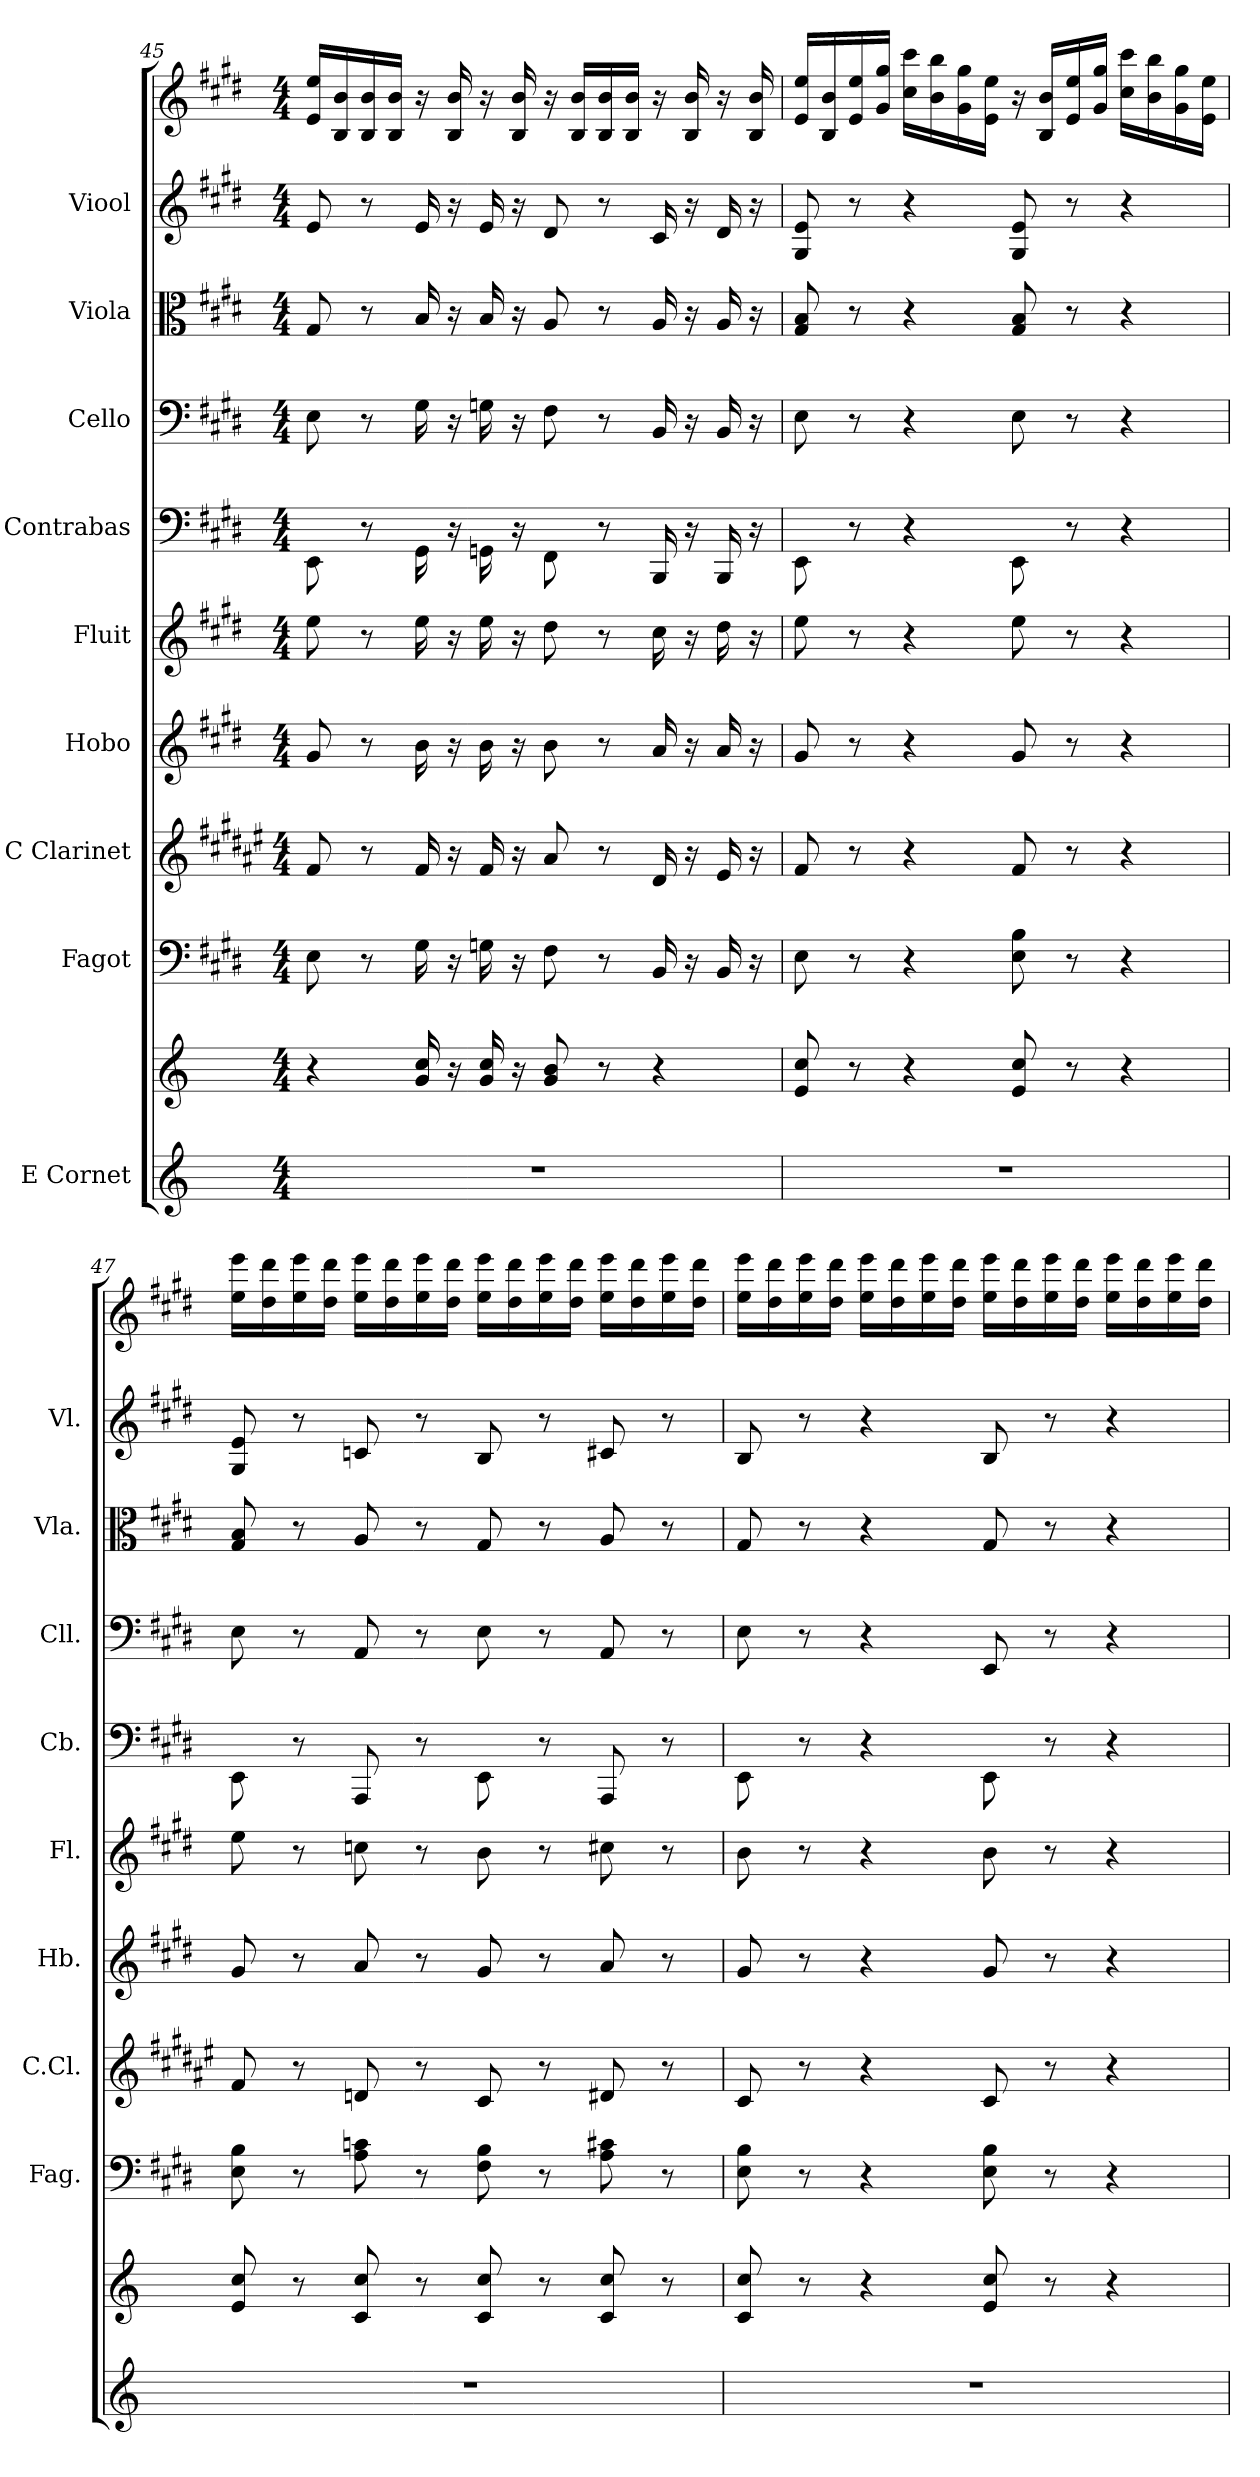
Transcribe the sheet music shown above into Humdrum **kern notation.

**kern	**kern	**kern	**kern	**kern	**kern	**kern	**kern	**kern	**kern	**kern
*part9	*part9	*part8	*part7	*part6	*part5	*part4	*part3	*part2	*part1	*part1
*staff11	*staff10	*staff9	*staff8	*staff7	*staff6	*staff5	*staff4	*staff3	*staff2	*staff1
*I"E Cornet	*	*I"Fagot	*I"C Clarinet	*I"Hobo	*I"Fluit	*I"Contrabas	*I"Cello	*I"Viola	*I"Viool	*
*	*	*I'Fag.	*I'C.Cl.	*I'Hb.	*I'Fl.	*I'Cb.	*I'Cll.	*I'Vla.	*I'Vl.	*
*clefG2	*clefG2	*clefF4	*clefG2	*clefG2	*clefG2	*clefF4	*clefF4	*clefC3	*clefG2	*clefG2
*ITrd-2c-4	*ITrd-2c-4	*	*ITrd1c2	*	*	*ITrd7c12	*	*	*	*
*k[f#c#g#d#]	*k[f#c#g#d#]	*k[f#c#g#d#]	*k[f#c#g#d#]	*k[f#c#g#d#]	*k[f#c#g#d#]	*k[f#c#g#d#]	*k[f#c#g#d#]	*k[f#c#g#d#]	*k[f#c#g#d#]	*k[f#c#g#d#]
*E:	*E:	*E:	*E:	*E:	*E:	*E:	*E:	*E:	*E:	*E:
*M4/4	*M4/4	*M4/4	*M4/4	*M4/4	*M4/4	*M4/4	*M4/4	*M4/4	*M4/4	*M4/4
=45	=45	=45	=45	=45	=45	=45	=45	=45	=45	=45
1r	4r	8E\	8e/	8g#/	8ee\	8EEE\	8E\	8G#/	8e/	16e/ 16ee/LL
.	.	.	.	.	.	.	.	.	.	16B/ 16b/
.	.	8r	8r	8r	8r	8r	8r	8r	8r	16B/ 16b/
.	.	.	.	.	.	.	.	.	.	16B/ 16b/JJ
.	16b/ 16ee/	16G#\	16e/	16b\	16ee\	16GGG#\	16G#\	16B/	16e/	16r
.	16r	16r	16r	16r	16r	16r	16r	16r	16r	16B/ 16b/
.	16b/ 16ee/	16Gn\	16e/	16b\	16ee\	16GGGn\	16Gn\	16B/	16e/	16r
.	16r	16r	16r	16r	16r	16r	16r	16r	16r	16B/ 16b/
.	8b/ 8dd#/	8F#\	8g#/	8b\	8dd#\	8FFF#\	8F#\	8A/	8d#/	16r
.	.	.	.	.	.	.	.	.	.	16B/ 16b/LL
.	8r	8r	8r	8r	8r	8r	8r	8r	8r	16B/ 16b/
.	.	.	.	.	.	.	.	.	.	16B/ 16b/JJ
.	4r	16BB/	16c#/	16a/	16cc#\	16BBBB/	16BB/	16A/	16c#/	16r
.	.	16r	16r	16r	16r	16r	16r	16r	16r	16B/ 16b/
.	.	16BB/	16d#/	16a/	16dd#\	16BBBB/	16BB/	16A/	16d#/	16r
.	.	16r	16r	16r	16r	16r	16r	16r	16r	16B/ 16b/
!!LO:PB:g=z
=46	=46	=46	=46	=46	=46	=46	=46	=46	=46	=46
1r	8g#/ 8ee/	8E\	8e/	8g#/	8ee\	8EEE\	8E\	8G#/ 8B/	8G#/ 8e/	16e/ 16ee/LL
.	.	.	.	.	.	.	.	.	.	16B/ 16b/
.	8r	8r	8r	8r	8r	8r	8r	8r	8r	16e/ 16ee/
.	.	.	.	.	.	.	.	.	.	16g#/ 16gg#/JJ
.	4r	4r	4r	4r	4r	4r	4r	4r	4r	16cc#\ 16ccc#\LL
.	.	.	.	.	.	.	.	.	.	16b\ 16bb\
.	.	.	.	.	.	.	.	.	.	16g#\ 16gg#\
.	.	.	.	.	.	.	.	.	.	16e\ 16ee\JJ
.	8g#/ 8ee/	8E\ 8B\	8e/	8g#/	8ee\	8EEE\	8E\	8G#/ 8B/	8G#/ 8e/	16r
.	.	.	.	.	.	.	.	.	.	16B/ 16b/LL
.	8r	8r	8r	8r	8r	8r	8r	8r	8r	16e/ 16ee/
.	.	.	.	.	.	.	.	.	.	16g#/ 16gg#/JJ
.	4r	4r	4r	4r	4r	4r	4r	4r	4r	16cc#\ 16ccc#\LL
.	.	.	.	.	.	.	.	.	.	16b\ 16bb\
.	.	.	.	.	.	.	.	.	.	16g#\ 16gg#\
.	.	.	.	.	.	.	.	.	.	16e\ 16ee\JJ
=47	=47	=47	=47	=47	=47	=47	=47	=47	=47	=47
1r	8g#/ 8ee/	8E\ 8B\	8e/	8g#/	8ee\	8EEE\	8E\	8G#/ 8B/	8G#/ 8e/	16ee\ 16eee\LL
.	.	.	.	.	.	.	.	.	.	16dd#\ 16ddd#\
.	8r	8r	8r	8r	8r	8r	8r	8r	8r	16ee\ 16eee\
.	.	.	.	.	.	.	.	.	.	16dd#\ 16ddd#\JJ
.	8e/ 8ee/	8A\ 8cn\	8cn/	8a/	8ccn\	8AAAA/	8AA/	8A/	8cn/	16ee\ 16eee\LL
.	.	.	.	.	.	.	.	.	.	16dd#\ 16ddd#\
.	8r	8r	8r	8r	8r	8r	8r	8r	8r	16ee\ 16eee\
.	.	.	.	.	.	.	.	.	.	16dd#\ 16ddd#\JJ
.	8e/ 8ee/	8F#\ 8B\	8B/	8g#/	8b\	8EEE\	8E\	8G#/	8B/	16ee\ 16eee\LL
.	.	.	.	.	.	.	.	.	.	16dd#\ 16ddd#\
.	8r	8r	8r	8r	8r	8r	8r	8r	8r	16ee\ 16eee\
.	.	.	.	.	.	.	.	.	.	16dd#\ 16ddd#\JJ
.	8e/ 8ee/	8A\ 8c#X\	8c#X/	8a/	8cc#X\	8AAAA/	8AA/	8A/	8c#X/	16ee\ 16eee\LL
.	.	.	.	.	.	.	.	.	.	16dd#\ 16ddd#\
.	8r	8r	8r	8r	8r	8r	8r	8r	8r	16ee\ 16eee\
.	.	.	.	.	.	.	.	.	.	16dd#\ 16ddd#\JJ
!!LO:PB:g=z
=48	=48	=48	=48	=48	=48	=48	=48	=48	=48	=48
1r	8e/ 8ee/	8E\ 8B\	8B/	8g#/	8b\	8EEE\	8E\	8G#/	8B/	16ee\ 16eee\LL
.	.	.	.	.	.	.	.	.	.	16dd#\ 16ddd#\
.	8r	8r	8r	8r	8r	8r	8r	8r	8r	16ee\ 16eee\
.	.	.	.	.	.	.	.	.	.	16dd#\ 16ddd#\JJ
.	4r	4r	4r	4r	4r	4r	4r	4r	4r	16ee\ 16eee\LL
.	.	.	.	.	.	.	.	.	.	16dd#\ 16ddd#\
.	.	.	.	.	.	.	.	.	.	16ee\ 16eee\
.	.	.	.	.	.	.	.	.	.	16dd#\ 16ddd#\JJ
.	8g#/ 8ee/	8E\ 8B\	8B/	8g#/	8b\	8EEE\	8EE/	8G#/	8B/	16ee\ 16eee\LL
.	.	.	.	.	.	.	.	.	.	16dd#\ 16ddd#\
.	8r	8r	8r	8r	8r	8r	8r	8r	8r	16ee\ 16eee\
.	.	.	.	.	.	.	.	.	.	16dd#\ 16ddd#\JJ
.	4r	4r	4r	4r	4r	4r	4r	4r	4r	16ee\ 16eee\LL
.	.	.	.	.	.	.	.	.	.	16dd#\ 16ddd#\
.	.	.	.	.	.	.	.	.	.	16ee\ 16eee\
.	.	.	.	.	.	.	.	.	.	16dd#\ 16ddd#\JJ
=	=	=	=	=	=	=	=	=	=	=
*-	*-	*-	*-	*-	*-	*-	*-	*-	*-	*-
